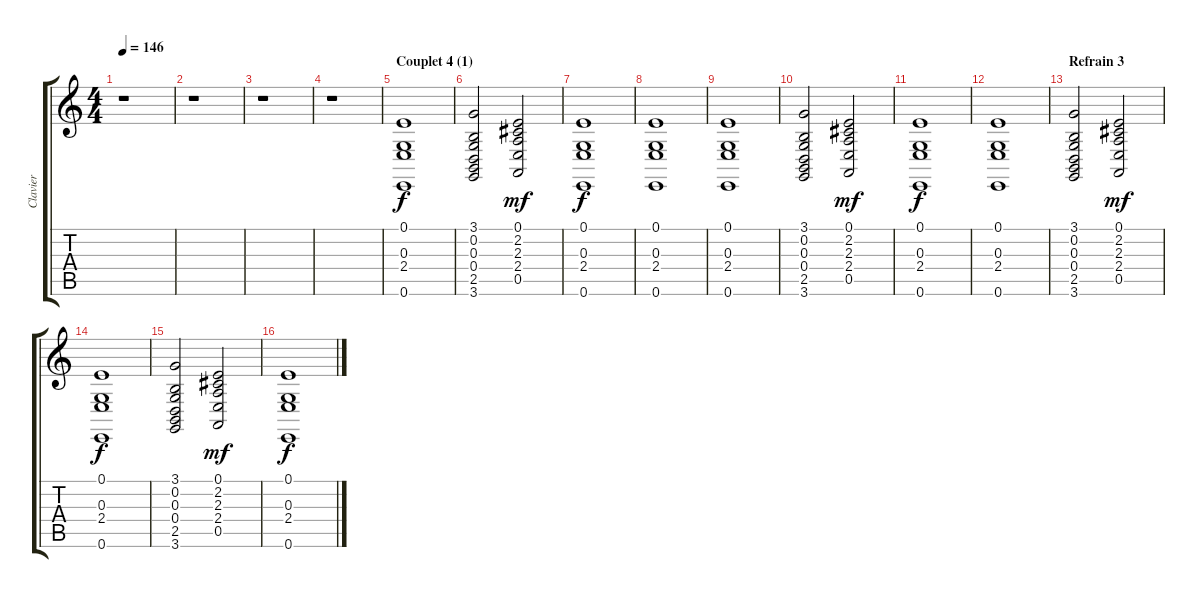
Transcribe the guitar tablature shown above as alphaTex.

\track ("Clavier" "Clavier") {instrument churchorgan}
\staff {score tabs}
\tuning (E4 B3 G3 D3 A2 E2) {hide}
\ts (4 4)
\tempo 146
\clef g2
\ks c
r.1{dy f} |
r.1 |
r.1 |
r.1 |
\section ("" "Couplet 4 (1)")
(0.1 0.3 2.4 0.6).1 |
(3.1 0.2 0.3 0.4 2.5 3.6).2 (0.1 2.2 2.3 2.4 0.5).2{dy mf} |
(0.1 0.3 2.4 0.6).1{dy f} |
(0.1 0.3 2.4 0.6).1 |
(0.1 0.3 2.4 0.6).1 |
(3.1 0.2 0.3 0.4 2.5 3.6).2 (0.1 2.2 2.3 2.4 0.5).2{dy mf} |
(0.1 0.3 2.4 0.6).1{dy f} |
(0.1 0.3 2.4 0.6).1 |
\section ("" "Refrain 3")
(3.1 0.2 0.3 0.4 2.5 3.6).2 (0.1 2.2 2.3 2.4 0.5).2{dy mf} |
(0.1 0.3 2.4 0.6).1{dy f} |
(3.1 0.2 0.3 0.4 2.5 3.6).2 (0.1 2.2 2.3 2.4 0.5).2{dy mf} |
(0.1 0.3 2.4 0.6).1{dy f}
